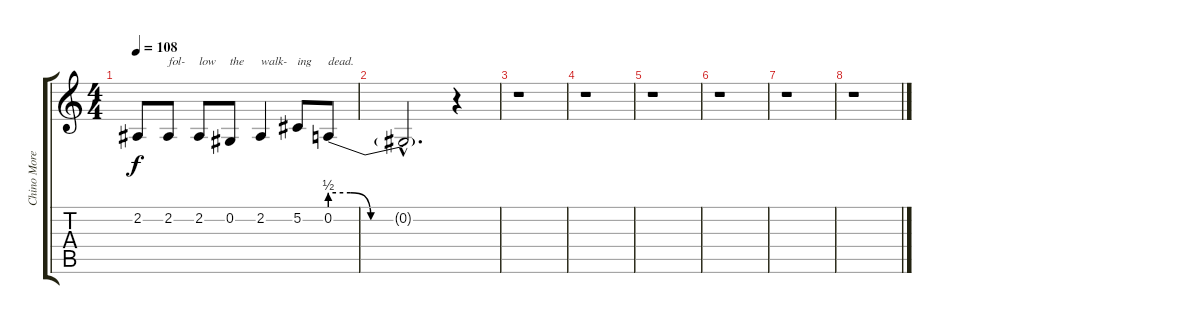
\track ("Chino Moreno - Vocals" "Chino More") {instrument lead2sawtooth}
\staff {score tabs}
\tuning (Db4 Ab3 E3 B2 Gb2 Db2) {hide}
\ts (4 4)
\tempo 108
\clef g2
\ks c
2.2{t}.8{dy f} 2.2.8{txt "fol-"} 2.2.8{txt "low"} 0.2.8{txt "the"} 2.2.4{txt "walk-"} 5.2.8{txt "ing"} 0.2{be (custom 0 2 10 2 20 0 40 0 60 0)}.8{txt "dead."} |
0.2{hac t}.2{d} r.4 |
r.1 |
r.1 |
r.1 |
r.1 |
r.1 |
r.1
